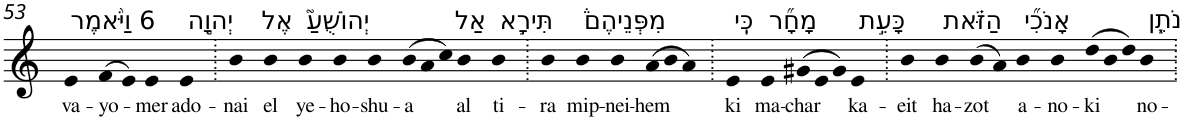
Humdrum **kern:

**kern	**text
*part1	*part1
*staff1	*staff1
*I"Piano	*
*I'Pno	*
!!LO:PB:g=z
*clefG2	*
*k[]	*
=53	=53
!LO:TX:a:t=6 וַיֹּ֨אמֶר	!
!	!LO:LY:b
4e	va-
!	!LO:LY:b
(>8f	-yo-
8e)	.
!	!LO:LY:b
4e	-mer
!LO:TX:a:t=יְהוָ֣ה	!
!	!LO:LY:b
4e	ado-
=54.	=54.
!	!LO:LY:b
4b	-nai
!LO:TX:a:t=אֶל	!
!	!LO:LY:b
4b	el
!LO:TX:a:t=יְהוֹשֻׁעַ֮	!
!	!LO:LY:b
4b	ye-
!	!LO:LY:b
4b	-ho-
!	!LO:LY:b
4b	-shu-
*Xtuplet	*
!	!LO:LY:b
(>12b	-a
12a	.
12cc)	.
!LO:TX:a:t=אַל	!
!	!LO:LY:b
4b	al
!LO:TX:a:t=תִּירָ֣א	!
!	!LO:LY:b
4b	ti-
=55.	=55.
!	!LO:LY:b
4b	-ra
!LO:TX:a:t=מִפְּנֵיהֶם֒	!
!	!LO:LY:b
4b	mip-
!	!LO:LY:b
4b	-nei-
!	!LO:LY:b
(>12a	-hem
12b	.
12a)	.
=56.	=56.
!LO:TX:a:t=כִּֽי	!
!	!LO:LY:b
4e	ki
!LO:TX:a:t=מָחָ֞ר	!
!	!LO:LY:b
4e	ma-
!	!LO:LY:b
(>12g#X	-char
12e	.
12g#)	.
!LO:TX:a:t=כָּעֵ֣ת	!
!	!LO:LY:b
4e	ka-
=57.	=57.
!	!LO:LY:b
4b	-eit
!LO:TX:a:t=הַזֹּ֗את	!
!	!LO:LY:b
4b	ha-
!	!LO:LY:b
(>8b	-zot
8a)	.
!LO:TX:a:t=אָנֹכִ֞י	!
!	!LO:LY:b
4b	a-
!	!LO:LY:b
4b	-no-
!	!LO:LY:b
(>12dd	-ki
12b	.
12dd)	.
!LO:TX:a:t=נֹתֵ֧ן	!
!	!LO:LY:b
4b	no-
=.	=.
*-	*-
